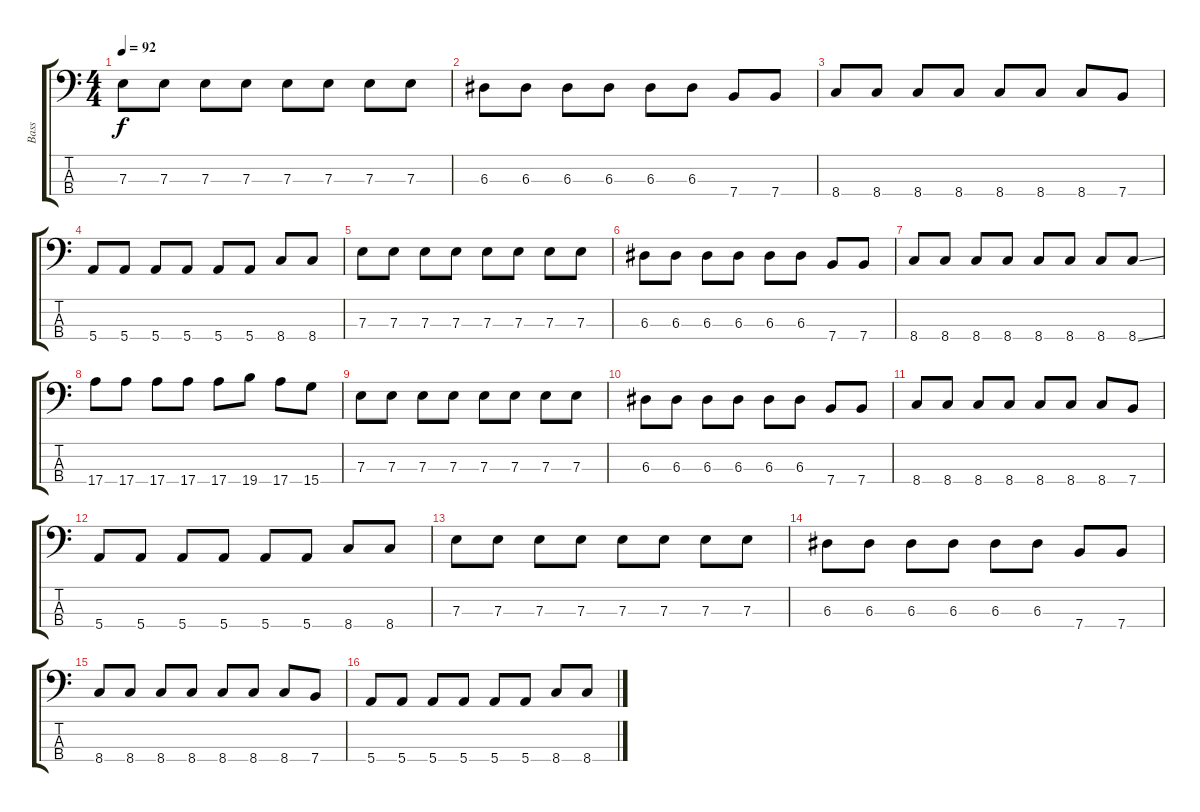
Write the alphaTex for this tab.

\track ("Bass" "Bass") {instrument electricbassfinger}
\staff {score tabs}
\tuning (G2 D2 A1 E1) {hide}
\ts (4 4)
\tempo 92
\clef f4
\ks c
7.3.8{dy f} 7.3.8 7.3.8 7.3.8 7.3.8 7.3.8 7.3.8 7.3.8 |
6.3.8 6.3.8 6.3.8 6.3.8 6.3.8 6.3.8 7.4.8 7.4.8 |
8.4.8 8.4.8 8.4.8 8.4.8 8.4.8 8.4.8 8.4.8 7.4.8 |
5.4.8 5.4.8 5.4.8 5.4.8 5.4.8 5.4.8 8.4.8 8.4.8 |
7.3.8 7.3.8 7.3.8 7.3.8 7.3.8 7.3.8 7.3.8 7.3.8 |
6.3.8 6.3.8 6.3.8 6.3.8 6.3.8 6.3.8 7.4.8 7.4.8 |
8.4.8 8.4.8 8.4.8 8.4.8 8.4.8 8.4.8 8.4.8 8.4{ss}.8 |
17.4.8 17.4.8 17.4.8 17.4.8 17.4.8 19.4.8 17.4.8 15.4.8 |
7.3.8 7.3.8 7.3.8 7.3.8 7.3.8 7.3.8 7.3.8 7.3.8 |
6.3.8 6.3.8 6.3.8 6.3.8 6.3.8 6.3.8 7.4.8 7.4.8 |
8.4.8 8.4.8 8.4.8 8.4.8 8.4.8 8.4.8 8.4.8 7.4.8 |
5.4.8 5.4.8 5.4.8 5.4.8 5.4.8 5.4.8 8.4.8 8.4.8 |
7.3.8 7.3.8 7.3.8 7.3.8 7.3.8 7.3.8 7.3.8 7.3.8 |
6.3.8 6.3.8 6.3.8 6.3.8 6.3.8 6.3.8 7.4.8 7.4.8 |
8.4.8 8.4.8 8.4.8 8.4.8 8.4.8 8.4.8 8.4.8 7.4.8 |
5.4.8 5.4.8 5.4.8 5.4.8 5.4.8 5.4.8 8.4.8 8.4.8
